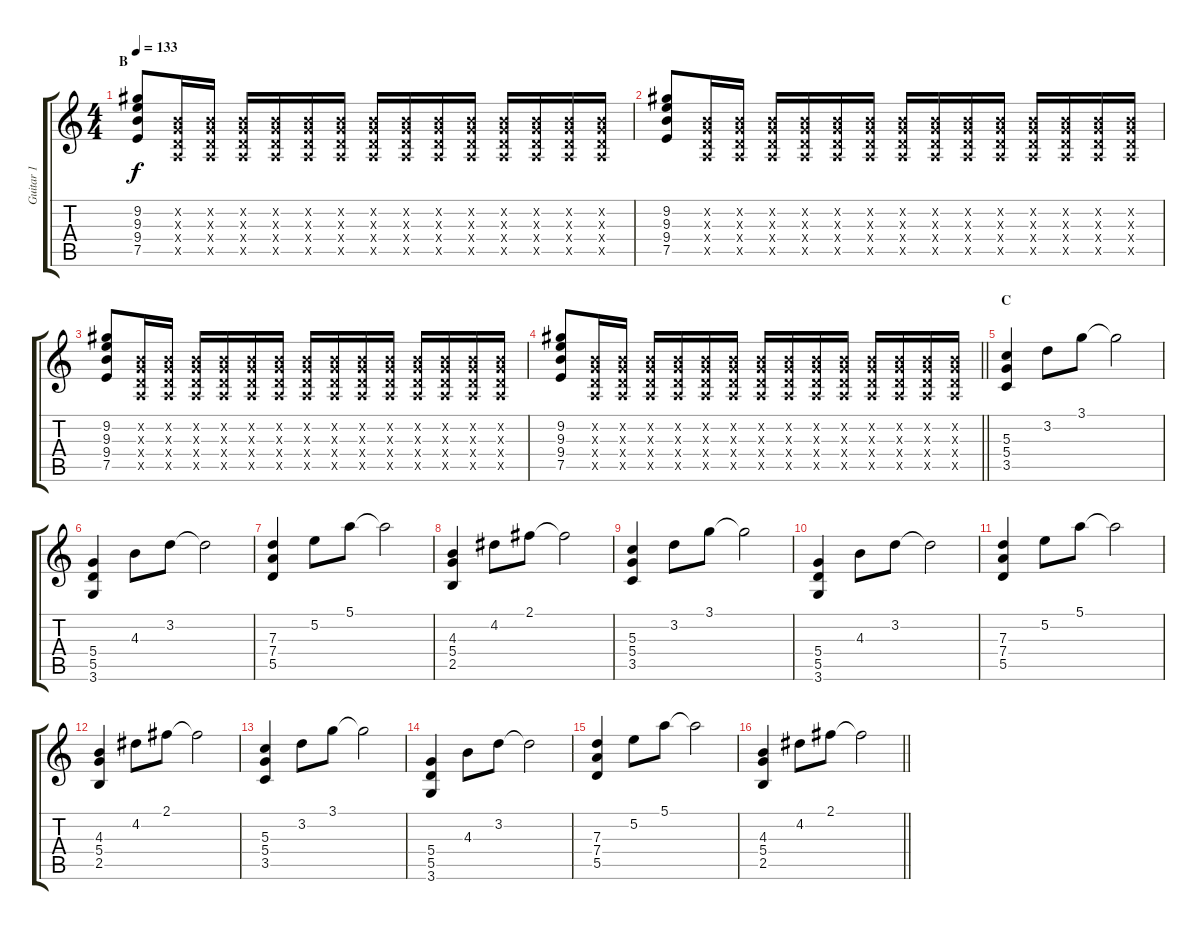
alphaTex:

\track ("Guitar 1" "Guitar 1") {instrument distortionguitar}
\staff {score tabs}
\tuning (E4 B3 G3 D3 A2 E2) {hide}
\ts (4 4)
\section ("" "B")
\tempo 133
\clef g2
\ks c
(9.2 9.3 9.4 7.5).8{dy f} (0.2{x} 0.3{x} 0.4{x} 0.5{x}).16 (0.2{x} 0.3{x} 0.4{x} 0.5{x}).16 (0.2{x} 0.3{x} 0.4{x} 0.5{x}).16 (0.2{x} 0.3{x} 0.4{x} 0.5{x}).16 (0.2{x} 0.3{x} 0.4{x} 0.5{x}).16 (0.2{x} 0.3{x} 0.4{x} 0.5{x}).16 (0.2{x} 0.3{x} 0.4{x} 0.5{x}).16 (0.2{x} 0.3{x} 0.4{x} 0.5{x}).16 (0.2{x} 0.3{x} 0.4{x} 0.5{x}).16 (0.2{x} 0.3{x} 0.4{x} 0.5{x}).16 (0.2{x} 0.3{x} 0.4{x} 0.5{x}).16 (0.2{x} 0.3{x} 0.4{x} 0.5{x}).16 (0.2{x} 0.3{x} 0.4{x} 0.5{x}).16 (0.2{x} 0.3{x} 0.4{x} 0.5{x}).16 |
(9.2 9.3 9.4 7.5).8 (0.2{x} 0.3{x} 0.4{x} 0.5{x}).16 (0.2{x} 0.3{x} 0.4{x} 0.5{x}).16 (0.2{x} 0.3{x} 0.4{x} 0.5{x}).16 (0.2{x} 0.3{x} 0.4{x} 0.5{x}).16 (0.2{x} 0.3{x} 0.4{x} 0.5{x}).16 (0.2{x} 0.3{x} 0.4{x} 0.5{x}).16 (0.2{x} 0.3{x} 0.4{x} 0.5{x}).16 (0.2{x} 0.3{x} 0.4{x} 0.5{x}).16 (0.2{x} 0.3{x} 0.4{x} 0.5{x}).16 (0.2{x} 0.3{x} 0.4{x} 0.5{x}).16 (0.2{x} 0.3{x} 0.4{x} 0.5{x}).16 (0.2{x} 0.3{x} 0.4{x} 0.5{x}).16 (0.2{x} 0.3{x} 0.4{x} 0.5{x}).16 (0.2{x} 0.3{x} 0.4{x} 0.5{x}).16 |
(9.2 9.3 9.4 7.5).8 (0.2{x} 0.3{x} 0.4{x} 0.5{x}).16 (0.2{x} 0.3{x} 0.4{x} 0.5{x}).16 (0.2{x} 0.3{x} 0.4{x} 0.5{x}).16 (0.2{x} 0.3{x} 0.4{x} 0.5{x}).16 (0.2{x} 0.3{x} 0.4{x} 0.5{x}).16 (0.2{x} 0.3{x} 0.4{x} 0.5{x}).16 (0.2{x} 0.3{x} 0.4{x} 0.5{x}).16 (0.2{x} 0.3{x} 0.4{x} 0.5{x}).16 (0.2{x} 0.3{x} 0.4{x} 0.5{x}).16 (0.2{x} 0.3{x} 0.4{x} 0.5{x}).16 (0.2{x} 0.3{x} 0.4{x} 0.5{x}).16 (0.2{x} 0.3{x} 0.4{x} 0.5{x}).16 (0.2{x} 0.3{x} 0.4{x} 0.5{x}).16 (0.2{x} 0.3{x} 0.4{x} 0.5{x}).16 |
\barLineRight lightlight
(9.2 9.3 9.4 7.5).8 (0.2{x} 0.3{x} 0.4{x} 0.5{x}).16 (0.2{x} 0.3{x} 0.4{x} 0.5{x}).16 (0.2{x} 0.3{x} 0.4{x} 0.5{x}).16 (0.2{x} 0.3{x} 0.4{x} 0.5{x}).16 (0.2{x} 0.3{x} 0.4{x} 0.5{x}).16 (0.2{x} 0.3{x} 0.4{x} 0.5{x}).16 (0.2{x} 0.3{x} 0.4{x} 0.5{x}).16 (0.2{x} 0.3{x} 0.4{x} 0.5{x}).16 (0.2{x} 0.3{x} 0.4{x} 0.5{x}).16 (0.2{x} 0.3{x} 0.4{x} 0.5{x}).16 (0.2{x} 0.3{x} 0.4{x} 0.5{x}).16 (0.2{x} 0.3{x} 0.4{x} 0.5{x}).16 (0.2{x} 0.3{x} 0.4{x} 0.5{x}).16 (0.2{x} 0.3{x} 0.4{x} 0.5{x}).16 |
\section ("" "C")
(5.3 5.4 3.5).4 3.2.8 3.1.8 3.1{t}.2 |
(5.4 5.5 3.6).4 4.3.8 3.2.8 3.2{t}.2 |
(7.3 7.4 5.5).4 5.2.8 5.1.8 5.1{t}.2 |
(4.3 5.4 2.5).4 4.2.8 2.1.8 2.1{t}.2 |
(5.3 5.4 3.5).4 3.2.8 3.1.8 3.1{t}.2 |
(5.4 5.5 3.6).4 4.3.8 3.2.8 3.2{t}.2 |
(7.3 7.4 5.5).4 5.2.8 5.1.8 5.1{t}.2 |
(4.3 5.4 2.5).4 4.2.8 2.1.8 2.1{t}.2 |
(5.3 5.4 3.5).4 3.2.8 3.1.8 3.1{t}.2 |
(5.4 5.5 3.6).4 4.3.8 3.2.8 3.2{t}.2 |
(7.3 7.4 5.5).4 5.2.8 5.1.8 5.1{t}.2 |
\barLineRight lightlight
(4.3 5.4 2.5).4 4.2.8 2.1.8 2.1{t}.2
